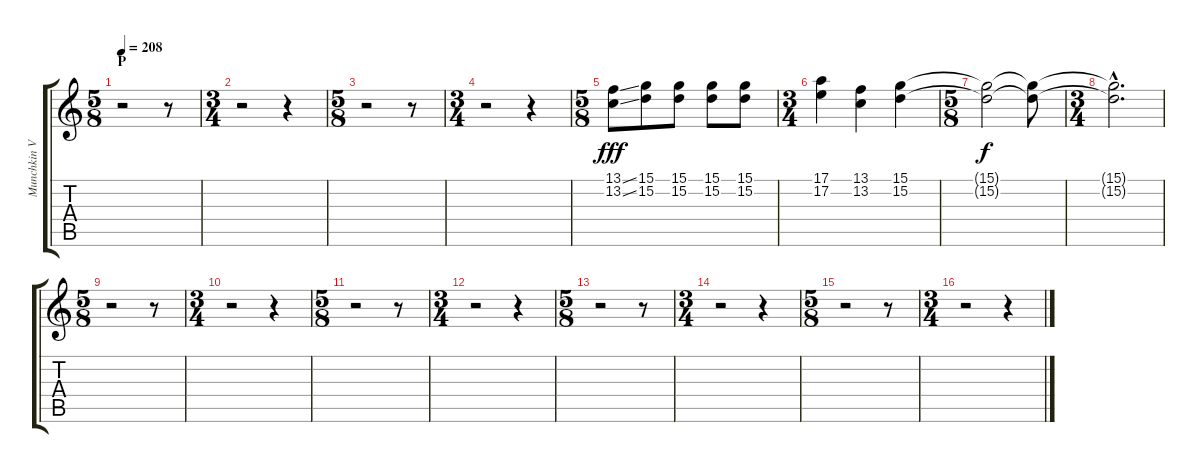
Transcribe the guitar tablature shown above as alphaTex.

\track ("Munchkin Vocals" "Munchkin V") {instrument lead6voice}
\staff {score tabs}
\tuning (E4 B3 G3 D3 A2 E2) {hide}
\ts (5 8)
\section ("" "P")
\tempo 208
\clef g2
\ks c
r.2{dy fff} r.8 |
\ts (3 4)
r.2 r.4 |
\ts (5 8)
r.2 r.8 |
\ts (3 4)
r.2 r.4 |
\ts (5 8)
(13.1{ss} 13.2{ss}).8 (15.1 15.2).8 (15.1 15.2).8 (15.1 15.2).8 (15.1 15.2).8 |
\ts (3 4)
(17.1 17.2).4 (13.1 13.2).4 (15.1 15.2).4 |
\ts (5 8)
(15.1{t} 15.2{t}).2{dy f} (15.1{t} 15.2{t}).8 |
\ts (3 4)
(15.1{hac t} 15.2{hac t}).2{d} |
\ts (5 8)
r.2 r.8 |
\ts (3 4)
r.2 r.4 |
\ts (5 8)
r.2 r.8 |
\ts (3 4)
r.2 r.4 |
\ts (5 8)
r.2 r.8 |
\ts (3 4)
r.2 r.4 |
\ts (5 8)
r.2 r.8 |
\ts (3 4)
r.2 r.4
